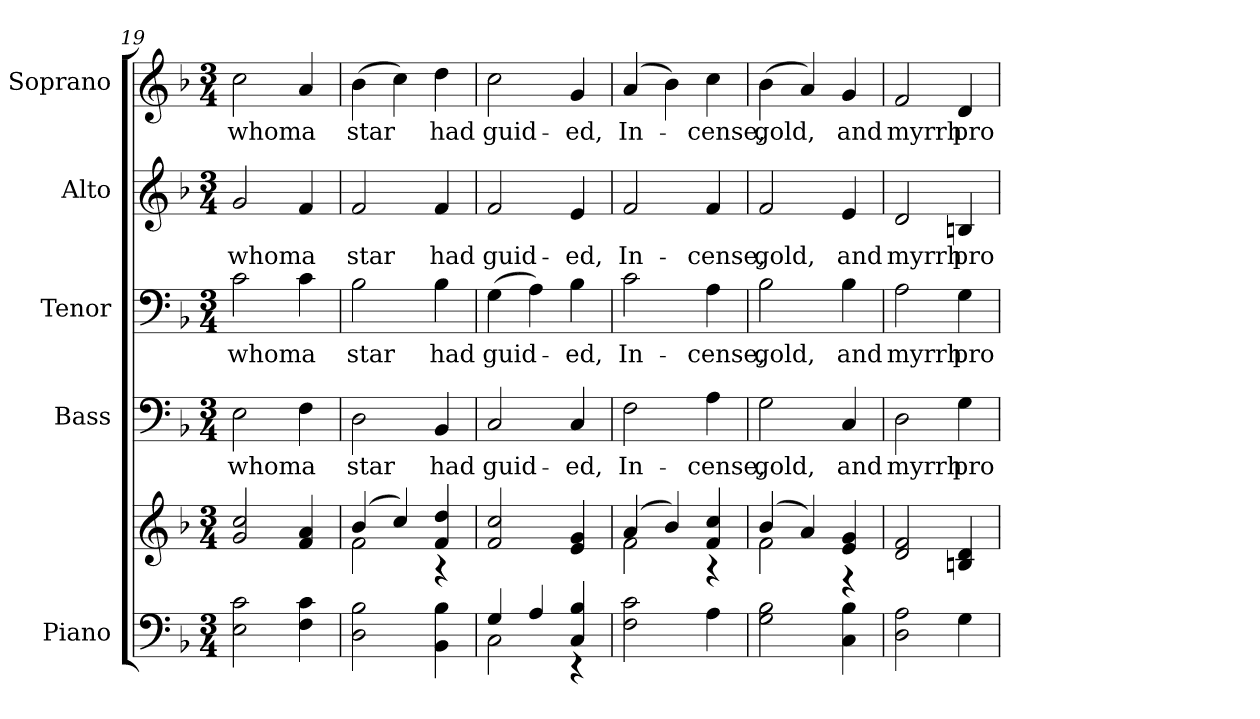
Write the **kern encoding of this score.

**kern	**kern	**kern	**text	**kern	**text	**kern	**text	**kern	**text
*part5	*part5	*part4	*part4	*part3	*part3	*part2	*part2	*part1	*part1
*staff6	*staff5	*staff4	*staff4	*staff3	*staff3	*staff2	*staff2	*staff1	*staff1
*I"Piano	*	*I"Bass	*	*I"Tenor	*	*I"Alto	*	*I"Soprano	*
*I'Pno.	*	*I'B.	*	*I'T.	*	*I'A.	*	*I'S.	*
*clefF4	*clefG2	*clefF4	*	*clefF4	*	*clefG2	*	*clefG2	*
*k[b-]	*k[b-]	*k[b-]	*	*k[b-]	*	*k[b-]	*	*k[b-]	*
*F:	*F:	*F:	*	*F:	*	*F:	*	*F:	*
*M3/4	*M3/4	*M3/4	*	*M3/4	*	*M3/4	*	*M3/4	*
=19	=19	=19	=19	=19	=19	=19	=19	=19	=19
!	!	!	!LO:LY:b:color=#000000	!	!	!	!	!	!
!	!	!	!	!	!LO:LY:b:color=#000000	!	!	!	!
!	!	!	!	!	!	!	!LO:LY:b:color=#000000	!	!
!	!	!	!	!	!	!	!	!	!LO:LY:b:color=#000000
2Ei\ 2ci	2gi/ 2cci	2Ei\	whom	2ci\	whom	2gi/	whom	2cci\	whom
!	!	!	!LO:LY:b:color=#000000	!	!	!	!	!	!
!	!	!	!	!	!LO:LY:b:color=#000000	!	!	!	!
!	!	!	!	!	!	!	!LO:LY:b:color=#000000	!	!
!	!	!	!	!	!	!	!	!	!LO:LY:b:color=#000000
4Fi\ 4ci	4fi/ 4ai	4Fi\	a	4ci\	a	4fi/	a	4ai/	a
=20	=20	=20	=20	=20	=20	=20	=20	=20	=20
*	*^	*	*	*	*	*	*	*	*
!	!	!	!	!LO:LY:b:color=#000000	!	!	!	!	!	!
!	!	!	!	!	!	!LO:LY:b:color=#000000	!	!	!	!
!	!	!	!	!	!	!	!	!LO:LY:b:color=#000000	!	!
!	!	!	!	!	!	!	!	!	!	!LO:LY:b:color=#000000
2Di\ 2B-i	(4b-i/	2fi\	2Di\	star	2B-i\	star	2fi/	star	(4b-i\	star
.	4cci/)	.	.	.	.	.	.	.	4cci\)	.
!	!	!	!	!LO:LY:b:color=#000000	!	!	!	!	!	!
!	!	!	!	!	!	!LO:LY:b:color=#000000	!	!	!	!
!	!	!	!	!	!	!	!	!LO:LY:b:color=#000000	!	!
!	!	!	!	!	!	!	!	!	!	!LO:LY:b:color=#000000
4BB-i\ 4B-i	4fi/ 4ddi	4r	4BB-i/	had	4B-i\	had	4fi/	had	4ddi\	had
*	*v	*v	*	*	*	*	*	*	*	*
!!LO:PB:g=z
=21	=21	=21	=21	=21	=21	=21	=21	=21	=21
*^	*	*	*	*	*	*	*	*	*
*	*	*^	*	*	*	*	*	*	*	*
!	!	!	!	!	!LO:LY:b:color=#000000	!	!	!	!	!	!
*	*	*v	*v	*	*	*	*	*	*	*	*
*	*	*^	*	*	*	*	*	*	*	*
!	!	!	!	!	!	!	!LO:LY:b:color=#000000	!	!	!	!
*	*	*v	*v	*	*	*	*	*	*	*	*
*	*	*^	*	*	*	*	*	*	*	*
!	!	!	!	!	!	!	!	!	!LO:LY:b:color=#000000	!	!
*	*	*v	*v	*	*	*	*	*	*	*	*
*	*	*^	*	*	*	*	*	*	*	*
!	!	!	!	!	!	!	!	!	!	!	!LO:LY:b:color=#000000
*	*	*v	*v	*	*	*	*	*	*	*	*
4Gi/	2Ci\	2fi/ 2cci	2Ci/	guid-	(4Gi\	guid-	2fi/	guid-	2cci\	guid-
4Ai/	.	.	.	.	4Ai\)	.	.	.	.	.
!	!	!	!	!LO:LY:b:color=#000000	!	!	!	!	!	!
!	!	!	!	!	!	!LO:LY:b:color=#000000	!	!	!	!
!	!	!	!	!	!	!	!	!LO:LY:b:color=#000000	!	!
!	!	!	!	!	!	!	!	!	!	!LO:LY:b:color=#000000
4Ci/ 4B-i	4r	4ei/ 4gi	4Ci/	-ed,	4B-i\	-ed,	4ei/	-ed,	4gi/	-ed,
*v	*v	*	*	*	*	*	*	*	*	*
=22	=22	=22	=22	=22	=22	=22	=22	=22	=22
*	*^	*	*	*	*	*	*	*	*
*^	*	*	*	*	*	*	*	*	*	*
!	!	!	!	!	!LO:LY:b:color=#000000	!	!	!	!	!	!
*v	*v	*	*	*	*	*	*	*	*	*	*
*^	*	*	*	*	*	*	*	*	*	*
!	!	!	!	!	!	!	!LO:LY:b:color=#000000	!	!	!	!
*v	*v	*	*	*	*	*	*	*	*	*	*
*^	*	*	*	*	*	*	*	*	*	*
!	!	!	!	!	!	!	!	!	!LO:LY:b:color=#000000	!	!
*v	*v	*	*	*	*	*	*	*	*	*	*
*^	*	*	*	*	*	*	*	*	*	*
!	!	!	!	!	!	!	!	!	!	!	!LO:LY:b:color=#000000
*v	*v	*	*	*	*	*	*	*	*	*	*
2Fi\ 2ci	(4ai/	2fi\	2Fi\	In-	2ci\	In-	2fi/	In-	(4ai/	In-
.	4b-i/)	.	.	.	.	.	.	.	4b-i\)	.
!	!	!	!	!LO:LY:b:color=#000000	!	!	!	!	!	!
!	!	!	!	!	!	!LO:LY:b:color=#000000	!	!	!	!
!	!	!	!	!	!	!	!	!LO:LY:b:color=#000000	!	!
!	!	!	!	!	!	!	!	!	!	!LO:LY:b:color=#000000
4Ai\	4fi/ 4cci	4r	4Ai\	-cense,	4Ai\	-cense,	4fi/	-cense,	4cci\	-cense,
=23	=23	=23	=23	=23	=23	=23	=23	=23	=23	=23
!	!	!	!	!LO:LY:b:color=#000000	!	!	!	!	!	!
!	!	!	!	!	!	!LO:LY:b:color=#000000	!	!	!	!
!	!	!	!	!	!	!	!	!LO:LY:b:color=#000000	!	!
!	!	!	!	!	!	!	!	!	!	!LO:LY:b:color=#000000
2Gi\ 2B-i	(4b-i/	2fi\	2Gi\	gold,	2B-i\	gold,	2fi/	gold,	(4b-i\	gold,
.	4ai/)	.	.	.	.	.	.	.	4ai/)	.
!	!	!	!	!LO:LY:b:color=#000000	!	!	!	!	!	!
!	!	!	!	!	!	!LO:LY:b:color=#000000	!	!	!	!
!	!	!	!	!	!	!	!	!LO:LY:b:color=#000000	!	!
!	!	!	!	!	!	!	!	!	!	!LO:LY:b:color=#000000
4Ci\ 4B-i	4ei/ 4gi	4r	4Ci/	and	4B-i\	and	4ei/	and	4gi/	and
*	*v	*v	*	*	*	*	*	*	*	*
=24	=24	=24	=24	=24	=24	=24	=24	=24	=24
*	*^	*	*	*	*	*	*	*	*
!	!	!	!	!LO:LY:b:color=#000000	!	!	!	!	!	!
*	*v	*v	*	*	*	*	*	*	*	*
*	*^	*	*	*	*	*	*	*	*
!	!	!	!	!	!	!LO:LY:b:color=#000000	!	!	!	!
*	*v	*v	*	*	*	*	*	*	*	*
*	*^	*	*	*	*	*	*	*	*
!	!	!	!	!	!	!	!	!LO:LY:b:color=#000000	!	!
*	*v	*v	*	*	*	*	*	*	*	*
*	*^	*	*	*	*	*	*	*	*
!	!	!	!	!	!	!	!	!	!	!LO:LY:b:color=#000000
*	*v	*v	*	*	*	*	*	*	*	*
2Di\ 2Ai	2di/ 2fi	2Di\	myrrh	2Ai\	myrrh	2di/	myrrh	2fi/	myrrh
!	!	!	!LO:LY:b:color=#000000	!	!	!	!	!	!
!	!	!	!	!	!LO:LY:b:color=#000000	!	!	!	!
!	!	!	!	!	!	!	!LO:LY:b:color=#000000	!	!
!	!	!	!	!	!	!	!	!	!LO:LY:b:color=#000000
4Gi\	4Bni/ 4di	4Gi\	pro-	4Gi\	pro-	4Bni/	pro-	4di/	pro-
=	=	=	=	=	=	=	=	=	=
*-	*-	*-	*-	*-	*-	*-	*-	*-	*-
